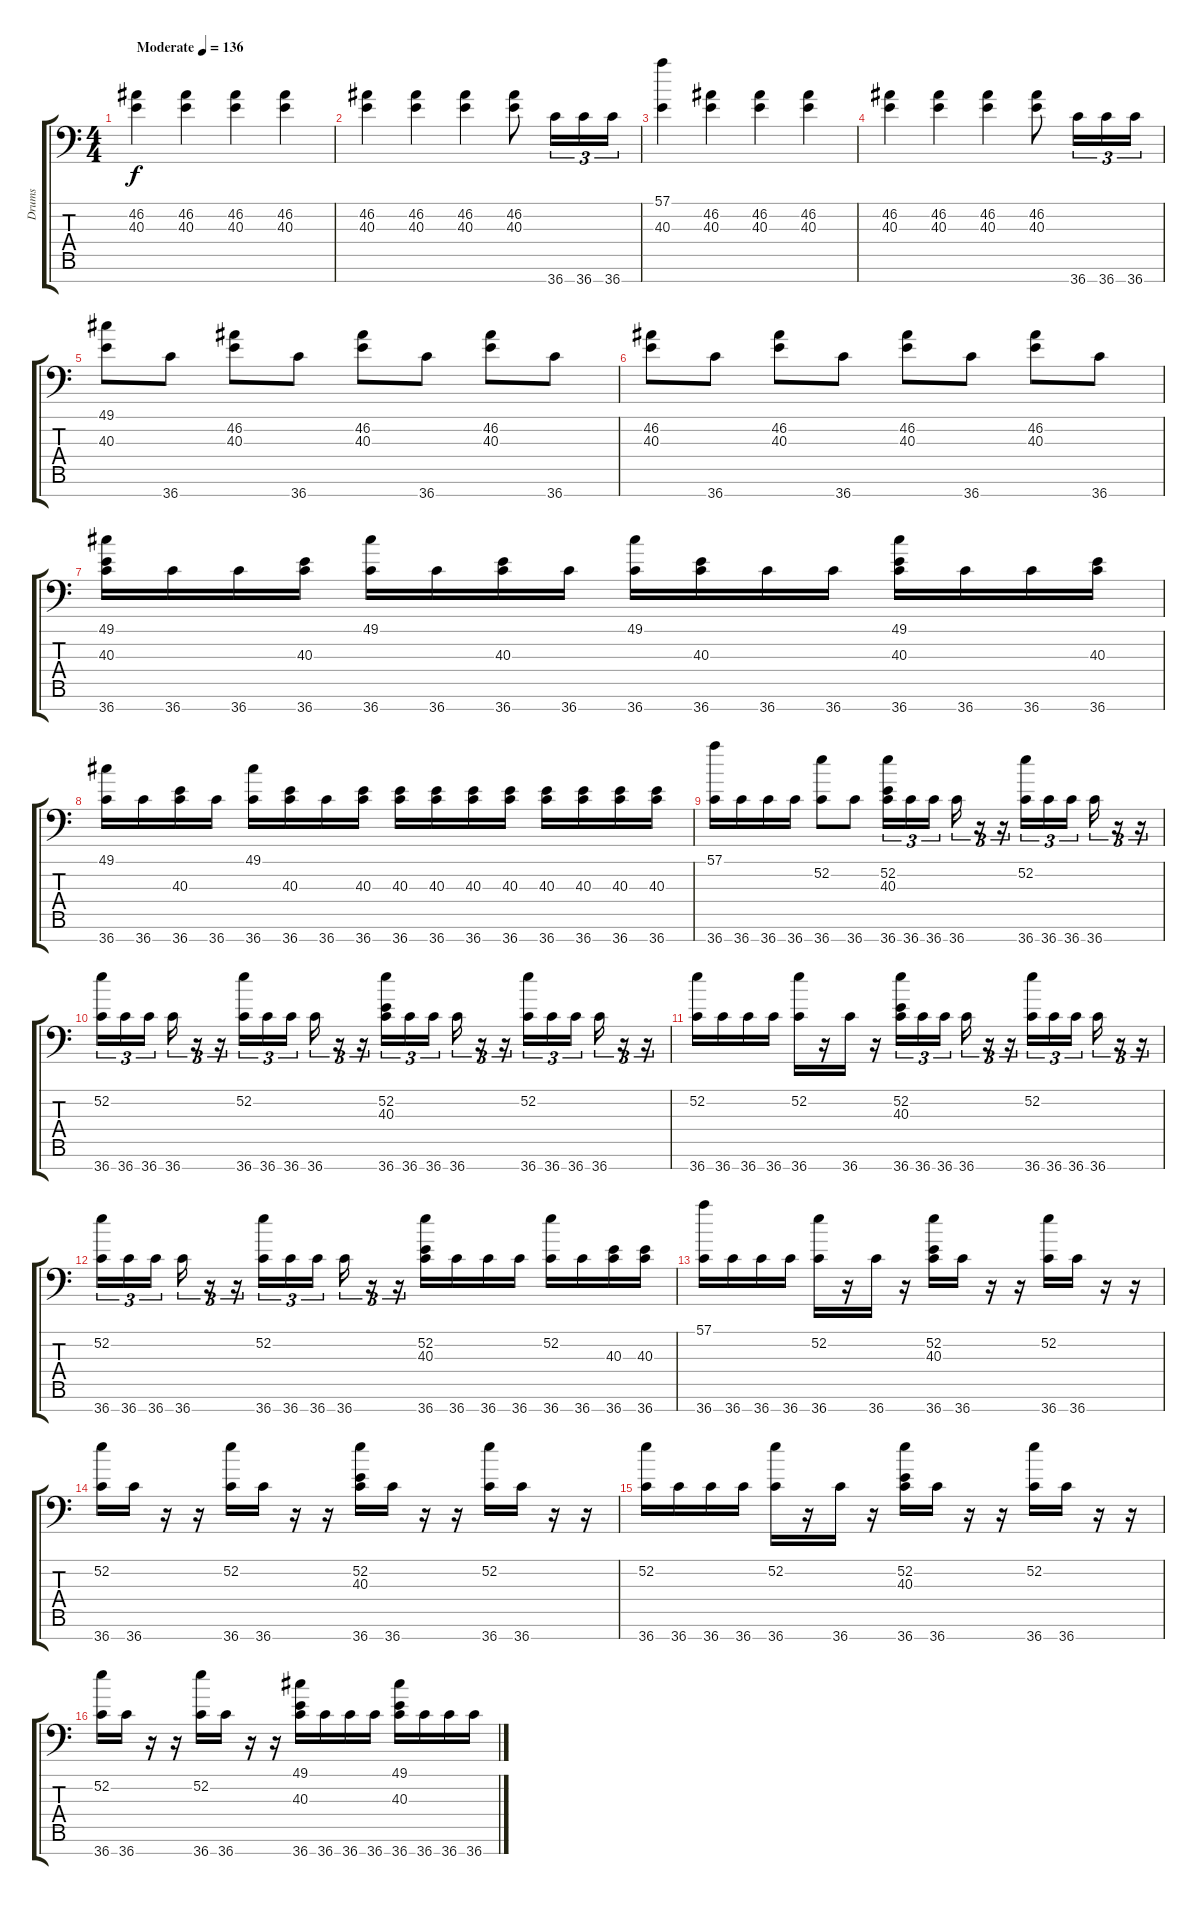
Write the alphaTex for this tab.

\track ("Drums" "Drums") {instrument acousticgrandpiano}
\staff {score tabs}
\tuning (C-1 C-1 C-1 C-1 C-1 C-1 C-1) {hide}
\ts (4 4)
\tempo (136 "Moderate")
\clef f4
\ks c
(46.2 40.3).4{dy f instrument acousticgrandpiano} (46.2 40.3).4 (46.2 40.3).4 (46.2 40.3).4 |
(46.2 40.3).4 (46.2 40.3).4 (46.2 40.3).4 (46.2 40.3).8 36.7.16{tu (3 2)} 36.7.16{tu (3 2)} 36.7.16{tu (3 2)} |
(57.1 40.3).4 (46.2 40.3).4 (46.2 40.3).4 (46.2 40.3).4 |
(46.2 40.3).4 (46.2 40.3).4 (46.2 40.3).4 (46.2 40.3).8 36.7.16{tu (3 2)} 36.7.16{tu (3 2)} 36.7.16{tu (3 2)} |
(49.1 40.3).8 36.7.8 (46.2 40.3).8 36.7.8 (46.2 40.3).8 36.7.8 (46.2 40.3).8 36.7.8 |
(46.2 40.3).8 36.7.8 (46.2 40.3).8 36.7.8 (46.2 40.3).8 36.7.8 (46.2 40.3).8 36.7.8 |
(49.1 40.3 36.7).16 36.7.16 36.7.16 (40.3 36.7).16 (49.1 36.7).16 36.7.16 (40.3 36.7).16 36.7.16 (49.1 36.7).16 (40.3 36.7).16 36.7.16 36.7.16 (49.1 40.3 36.7).16 36.7.16 36.7.16 (40.3 36.7).16 |
(49.1 36.7).16 36.7.16 (40.3 36.7).16 36.7.16 (49.1 36.7).16 (40.3 36.7).16 36.7.16 (40.3 36.7).16 (40.3 36.7).16 (40.3 36.7).16 (40.3 36.7).16 (40.3 36.7).16 (40.3 36.7).16 (40.3 36.7).16 (40.3 36.7).16 (40.3 36.7).16 |
(57.1 36.7).16 36.7.16 36.7.16 36.7.16 (52.2 36.7).8 36.7.8 (52.2 40.3 36.7).16{tu (3 2)} 36.7.16{tu (3 2)} 36.7.16{tu (3 2)} 36.7.16{tu (3 2)} r.16{tu (3 2)} r.16{tu (3 2)} (52.2 36.7).16{tu (3 2)} 36.7.16{tu (3 2)} 36.7.16{tu (3 2)} 36.7.16{tu (3 2)} r.16{tu (3 2)} r.16{tu (3 2)} |
(52.2 36.7).16{tu (3 2)} 36.7.16{tu (3 2)} 36.7.16{tu (3 2)} 36.7.16{tu (3 2)} r.16{tu (3 2)} r.16{tu (3 2)} (52.2 36.7).16{tu (3 2)} 36.7.16{tu (3 2)} 36.7.16{tu (3 2)} 36.7.16{tu (3 2)} r.16{tu (3 2)} r.16{tu (3 2)} (52.2 40.3 36.7).16{tu (3 2)} 36.7.16{tu (3 2)} 36.7.16{tu (3 2)} 36.7.16{tu (3 2)} r.16{tu (3 2)} r.16{tu (3 2)} (52.2 36.7).16{tu (3 2)} 36.7.16{tu (3 2)} 36.7.16{tu (3 2)} 36.7.16{tu (3 2)} r.16{tu (3 2)} r.16{tu (3 2)} |
(52.2 36.7).16 36.7.16 36.7.16 36.7.16 (52.2 36.7).16 r.16 36.7.16 r.16 (52.2 40.3 36.7).16{tu (3 2)} 36.7.16{tu (3 2)} 36.7.16{tu (3 2)} 36.7.16{tu (3 2)} r.16{tu (3 2)} r.16{tu (3 2)} (52.2 36.7).16{tu (3 2)} 36.7.16{tu (3 2)} 36.7.16{tu (3 2)} 36.7.16{tu (3 2)} r.16{tu (3 2)} r.16{tu (3 2)} |
(52.2 36.7).16{tu (3 2)} 36.7.16{tu (3 2)} 36.7.16{tu (3 2)} 36.7.16{tu (3 2)} r.16{tu (3 2)} r.16{tu (3 2)} (52.2 36.7).16{tu (3 2)} 36.7.16{tu (3 2)} 36.7.16{tu (3 2)} 36.7.16{tu (3 2)} r.16{tu (3 2)} r.16{tu (3 2)} (52.2 40.3 36.7).16 36.7.16 36.7.16 36.7.16 (52.2 36.7).16 36.7.16 (40.3 36.7).16 (40.3 36.7).16 |
(57.1 36.7).16 36.7.16 36.7.16 36.7.16 (52.2 36.7).16 r.16 36.7.16 r.16 (52.2 40.3 36.7).16 36.7.16 r.16 r.16 (52.2 36.7).16 36.7.16 r.16 r.16 |
(52.2 36.7).16 36.7.16 r.16 r.16 (52.2 36.7).16 36.7.16 r.16 r.16 (52.2 40.3 36.7).16 36.7.16 r.16 r.16 (52.2 36.7).16 36.7.16 r.16 r.16 |
(52.2 36.7).16 36.7.16 36.7.16 36.7.16 (52.2 36.7).16 r.16 36.7.16 r.16 (52.2 40.3 36.7).16 36.7.16 r.16 r.16 (52.2 36.7).16 36.7.16 r.16 r.16 |
(52.2 36.7).16 36.7.16 r.16 r.16 (52.2 36.7).16 36.7.16 r.16 r.16 (49.1 40.3 36.7).16 36.7.16 36.7.16 36.7.16 (49.1 40.3 36.7).16 36.7.16 36.7.16 36.7.16
